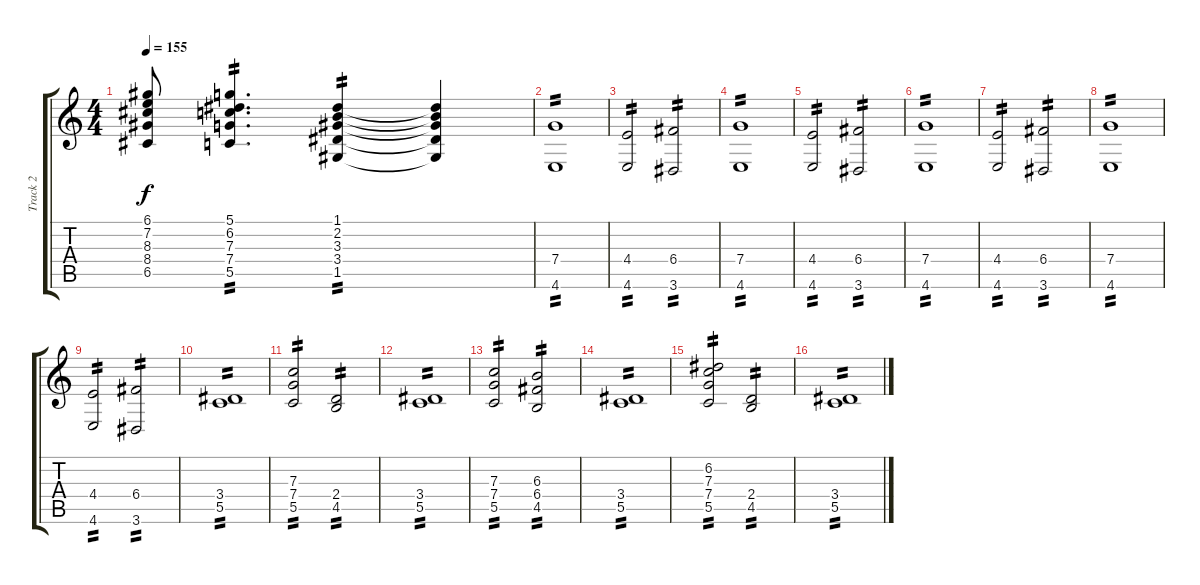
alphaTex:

\track ("Track 2" "Track 2") {instrument distortionguitar}
\staff {score tabs}
\tuning (D4 A3 F3 C3 G2 C2) {hide}
\ts (4 4)
\tempo 155
\clef g2
\ks c
(6.1 7.2 8.3 8.4 6.5).8{dy f} (5.1 6.2 7.3 7.4 5.5).4{d tp 2} (1.1 2.2 3.3 3.4 1.5).4{tp 2} (1.1{t} 2.2{t} 3.3{t} 3.4{t} 1.5{t}).4 |
(7.4 4.6).1{tp 2} |
(4.4 4.6).2{tp 2} (6.4 3.6).2{tp 2} |
(7.4 4.6).1{tp 2} |
(4.4 4.6).2{tp 2} (6.4 3.6).2{tp 2} |
(7.4 4.6).1{tp 2} |
(4.4 4.6).2{tp 2} (6.4 3.6).2{tp 2} |
(7.4 4.6).1{tp 2} |
(4.4 4.6).2{tp 2} (6.4 3.6).2{tp 2} |
(3.4 5.5).1{tp 2} |
(7.3 7.4 5.5).2{tp 2} (2.4 4.5).2{tp 2} |
(3.4 5.5).1{tp 2} |
(7.3 7.4 5.5).2{tp 2} (6.3 6.4 4.5).2{tp 2} |
(3.4 5.5).1{tp 2} |
(6.2 7.3 7.4 5.5).2{tp 2} (2.4 4.5).2{tp 2} |
(3.4 5.5).1{tp 2}
